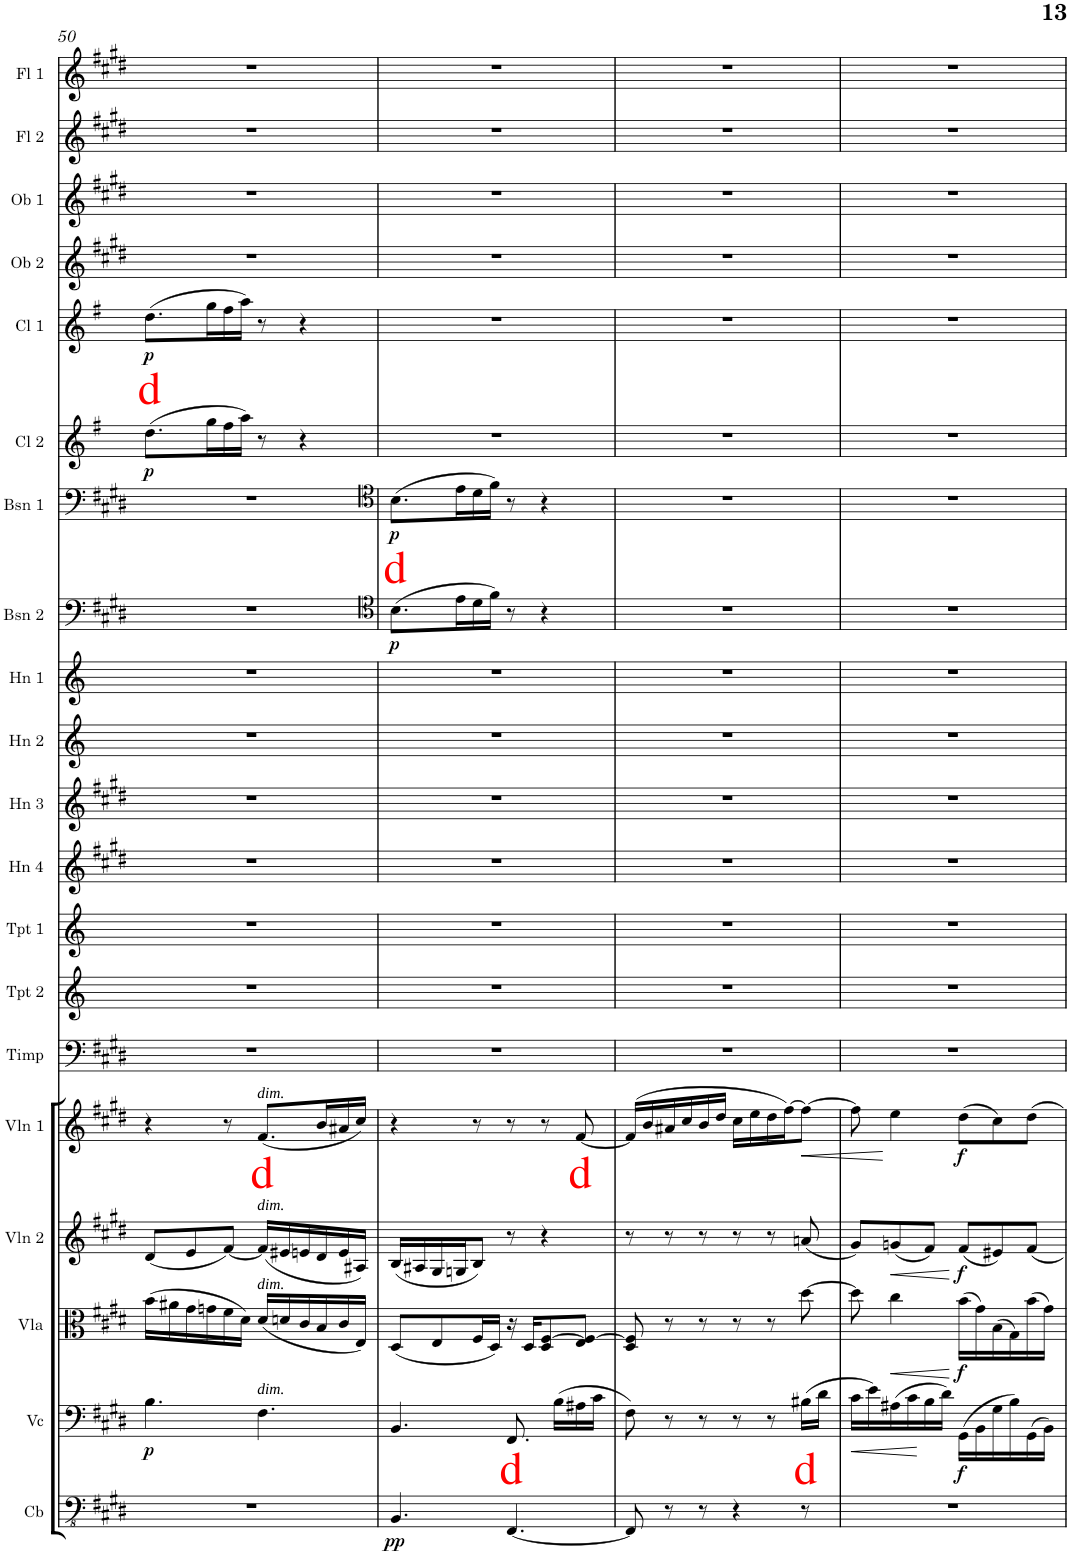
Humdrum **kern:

**kern	**dynam	**kern	**text	**dynam	**kern	**dynam	**kern	**dynam	**kern	**text	**dynam	**kern	**kern	**kern	**kern	**kern	**kern	**kern	**kern	**dynam	**kern	**text	**dynam	**kern	**dynam	**kern	**text	**dynam	**kern	**kern	**kern	**kern
*part20	*part20	*part19	*part19	*part19	*part18	*part18	*part17	*part17	*part16	*part16	*part16	*part15	*part14	*part13	*part12	*part11	*part10	*part9	*part8	*part8	*part7	*part7	*part7	*part6	*part6	*part5	*part5	*part5	*part4	*part3	*part2	*part1
*staff20	*staff20	*staff19	*staff19	*staff19	*staff18	*staff18	*staff17	*staff17	*staff16	*staff16	*staff16	*staff15	*staff14	*staff13	*staff12	*staff11	*staff10	*staff9	*staff8	*staff8	*staff7	*staff7	*staff7	*staff6	*staff6	*staff5	*staff5	*staff5	*staff4	*staff3	*staff2	*staff1
*I"Contrabass	*	*I"Violoncello	*	*	*I"Viola	*	*I"Violin 2	*	*I"Violin 1	*	*	*I"Timpani	*I"E Trumpet 2	*I"E Trumpet 1	*I"C Horn 4	*I"C Horn 3	*I"E Horn 2	*I"E Horn 1	*I"Bassoon 2	*	*I"Bassoon 1	*	*	*I"A Clarinet 2	*	*I"A Clarinet 1	*	*	*I"Oboe 2	*I"Oboe 1	*I"Flute 2	*I"Flute 1
*I'Cb	*	*I'Vc	*	*	*I'Vla	*	*I'Vln 2	*	*I'Vln 1	*	*	*I'Timp	*I'Tpt 2	*I'Tpt 1	*I'Hn 4	*I'Hn 3	*I'Hn 2	*I'Hn 1	*I'Bsn 2	*	*I'Bsn 1	*	*	*I'Cl 2	*	*I'Cl 1	*	*	*I'Ob 2	*I'Ob 1	*I'Fl 2	*I'Fl 1
!!LO:PB:g=z
*clefFv4	*	*clefF4	*	*	*clefC3	*	*clefG2	*	*clefG2	*	*	*clefF4	*clefG2	*clefG2	*clefG2	*clefG2	*clefG2	*clefG2	*clefF4	*	*clefF4	*	*	*clefG2	*	*clefG2	*	*	*clefG2	*clefG2	*clefG2	*clefG2
*	*	*	*	*	*	*	*	*	*	*	*	*	*Trd-2c-4	*Trd-2c-4	*Trd7c12	*Trd7c12	*Trd5c8	*Trd5c8	*	*	*	*	*	*Trd2c3	*	*Trd2c3	*	*	*	*	*	*
*k[f#c#g#d#]	*	*k[f#c#g#d#]	*	*	*k[f#c#g#d#]	*	*k[f#c#g#d#]	*	*k[f#c#g#d#]	*	*	*k[f#c#g#d#]	*k[]	*k[]	*k[f#c#g#d#]	*k[f#c#g#d#]	*k[]	*k[]	*k[f#c#g#d#]	*	*k[f#c#g#d#]	*	*	*k[f#]	*	*k[f#]	*	*	*k[f#c#g#d#]	*k[f#c#g#d#]	*k[f#c#g#d#]	*k[f#c#g#d#]
*M6/8	*	*M6/8	*	*	*M6/8	*	*M6/8	*	*M6/8	*	*	*M6/8	*M6/8	*M6/8	*M6/8	*M6/8	*M6/8	*M6/8	*M6/8	*	*M6/8	*	*	*M6/8	*	*M6/8	*	*	*M6/8	*M6/8	*M6/8	*M6/8
=50	=50	=50	=50	=50	=50	=50	=50	=50	=50	=50	=50	=50	=50	=50	=50	=50	=50	=50	=50	=50	=50	=50	=50	=50	=50	=50	=50	=50	=50	=50	=50	=50
!	!	!	!	!LO:DY:b	!	!	!	!	!	!	!	!	!	!	!	!	!	!	!	!	!	!	!	!	!LO:DY:b	!	!LO:LY:b:color=#FF0000	!LO:DY:b	!	!	!	!
2.r	.	4.B\	.	p	(16b\LL	.	(8d#/L	.	4r	.	.	2.r	2.r	2.r	2.r	2.r	2.r	2.r	2.r	.	2.r	.	.	(8.dd\L	p	(8.dd\L	d	p	2.r	2.r	2.r	2.r
.	.	.	.	.	16a#X\	.	.	.	.	.	.	.	.	.	.	.	.	.	.	.	.	.	.	.	.	.	.	.	.	.	.	.
.	.	.	.	.	16g#\	.	8e/	.	.	.	.	.	.	.	.	.	.	.	.	.	.	.	.	.	.	.	.	.	.	.	.	.
.	.	.	.	.	16gn\	.	.	.	.	.	.	.	.	.	.	.	.	.	.	.	.	.	.	16gg\L	.	16gg\L	.	.	.	.	.	.
.	.	.	.	.	16f#\	.	[8f#/J)	.	8r	.	.	.	.	.	.	.	.	.	.	.	.	.	.	16ff#\	.	16ff#\	.	.	.	.	.	.
.	.	.	.	.	16d#\JJ)	.	.	.	.	.	.	.	.	.	.	.	.	.	.	.	.	.	.	16aa\JJ)	.	16aa\JJ)	.	.	.	.	.	.
!	!	!	!	!	!	!	!	!	!LO:TX:a:i:t=dim.	!	!	!	!	!	!	!	!	!	!	!	!	!	!	!	!	!	!	!	!	!	!	!
!	!	!	!	!	!	!	!LO:TX:a:i:t=dim.	!	!	!	!	!	!	!	!	!	!	!	!	!	!	!	!	!	!	!	!	!	!	!	!	!
!	!	!	!	!	!LO:TX:a:i:t=dim.	!	!	!	!	!	!	!	!	!	!	!	!	!	!	!	!	!	!	!	!	!	!	!	!	!	!	!
!	!	!LO:TX:a:i:t=dim.	!	!	!	!	!	!	!	!	!	!	!	!	!	!	!	!	!	!	!	!	!	!	!	!	!	!	!	!	!	!
!	!	!	!	!	!	!	!	!	!	!LO:LY:b:color=#FF0000	!	!	!	!	!	!	!	!	!	!	!	!	!	!	!	!	!	!	!	!	!	!
.	.	4.F#\	.	.	(16d#/LL	.	(16f#/LL]	.	(8.f#/L	d	.	.	.	.	.	.	.	.	.	.	.	.	.	8r	.	8r	.	.	.	.	.	.
.	.	.	.	.	16dn/	.	16e#X/	.	.	.	.	.	.	.	.	.	.	.	.	.	.	.	.	.	.	.	.	.	.	.	.	.
.	.	.	.	.	16c#/	.	16en/	.	.	.	.	.	.	.	.	.	.	.	.	.	.	.	.	4r	.	4r	.	.	.	.	.	.
.	.	.	.	.	16B/	.	16d#/	.	16b/L	.	.	.	.	.	.	.	.	.	.	.	.	.	.	.	.	.	.	.	.	.	.	.
.	.	.	.	.	16c#/	.	16e/	.	16a#X/	.	.	.	.	.	.	.	.	.	.	.	.	.	.	.	.	.	.	.	.	.	.	.
.	.	.	.	.	16E/JJ)	.	16A#X/JJ)	.	16cc#/JJ)	.	.	.	.	.	.	.	.	.	.	.	.	.	.	.	.	.	.	.	.	.	.	.
=51	=51	=51	=51	=51	=51	=51	=51	=51	=51	=51	=51	=51	=51	=51	=51	=51	=51	=51	=51	=51	=51	=51	=51	=51	=51	=51	=51	=51	=51	=51	=51	=51
*	*	*	*	*	*	*	*	*	*	*	*	*	*	*	*	*	*	*	*clefC4	*	*clefC4	*	*	*	*	*	*	*	*	*	*	*
!	!LO:DY:b	!	!	!	!	!	!	!	!	!	!	!	!	!	!	!	!	!	!	!LO:DY:b	!	!LO:LY:b:color=#FF0000	!LO:DY:b	!	!	!	!	!	!	!	!	!
4.BBB/	pp	4.BB/	.	.	(8D#/L	.	(16B/LL	.	4r	.	.	2.r	2.r	2.r	2.r	2.r	2.r	2.r	(8.B\L	p	(8.B\L	d	p	2.r	.	2.r	.	.	2.r	2.r	2.r	2.r
.	.	.	.	.	.	.	16A#X/	.	.	.	.	.	.	.	.	.	.	.	.	.	.	.	.	.	.	.	.	.	.	.	.	.
.	.	.	.	.	8E/	.	16G#/	.	.	.	.	.	.	.	.	.	.	.	.	.	.	.	.	.	.	.	.	.	.	.	.	.
.	.	.	.	.	.	.	16Gn/J	.	.	.	.	.	.	.	.	.	.	.	16e\L	.	16e\L	.	.	.	.	.	.	.	.	.	.	.
.	.	.	.	.	16F#/L	.	8B/J)	.	8r	.	.	.	.	.	.	.	.	.	16d#\	.	16d#\	.	.	.	.	.	.	.	.	.	.	.
.	.	.	.	.	16D#/JJ)	.	.	.	.	.	.	.	.	.	.	.	.	.	16f#\JJ)	.	16f#\JJ)	.	.	.	.	.	.	.	.	.	.	.
!	!	!	!LO:LY:b:color=#FF0000	!	!	!	!	!	!	!	!	!	!	!	!	!	!	!	!	!	!	!	!	!	!	!	!	!	!	!	!	!
[4.FFF#/	.	8.FF#/	d	.	16r	.	8r	.	8r	.	.	.	.	.	.	.	.	.	8r	.	8r	.	.	.	.	.	.	.	.	.	.	.
.	.	.	.	.	16D#/KL	.	.	.	.	.	.	.	.	.	.	.	.	.	.	.	.	.	.	.	.	.	.	.	.	.	.	.
.	.	.	.	.	8D#/ [8F#/	.	4r	.	8r	.	.	.	.	.	.	.	.	.	4r	.	4r	.	.	.	.	.	.	.	.	.	.	.
.	.	(16B\LL	.	.	.	.	.	.	.	.	.	.	.	.	.	.	.	.	.	.	.	.	.	.	.	.	.	.	.	.	.	.
!	!	!	!	!	!	!	!	!	!	!LO:LY:b:color=#FF0000	!	!	!	!	!	!	!	!	!	!	!	!	!	!	!	!	!	!	!	!	!	!
.	.	16A#X\	.	.	8E/ 8F#/_J	.	.	.	[8f#/	d	.	.	.	.	.	.	.	.	.	.	.	.	.	.	.	.	.	.	.	.	.	.
.	.	16c#\JJ	.	.	.	.	.	.	.	.	.	.	.	.	.	.	.	.	.	.	.	.	.	.	.	.	.	.	.	.	.	.
=52	=52	=52	=52	=52	=52	=52	=52	=52	=52	=52	=52	=52	=52	=52	=52	=52	=52	=52	=52	=52	=52	=52	=52	=52	=52	=52	=52	=52	=52	=52	=52	=52
8FFF#/]	.	8F#\)	.	.	8D#/ 8F#/]	.	8r	.	(16f#/LL]	.	.	2.r	2.r	2.r	2.r	2.r	2.r	2.r	2.r	.	2.r	.	.	2.r	.	2.r	.	.	2.r	2.r	2.r	2.r
.	.	.	.	.	.	.	.	.	16b/	.	.	.	.	.	.	.	.	.	.	.	.	.	.	.	.	.	.	.	.	.	.	.
8r	.	8r	.	.	8r	.	8r	.	16a#X/	.	.	.	.	.	.	.	.	.	.	.	.	.	.	.	.	.	.	.	.	.	.	.
.	.	.	.	.	.	.	.	.	16cc#/	.	.	.	.	.	.	.	.	.	.	.	.	.	.	.	.	.	.	.	.	.	.	.
8r	.	8r	.	.	8r	.	8r	.	16b/	.	.	.	.	.	.	.	.	.	.	.	.	.	.	.	.	.	.	.	.	.	.	.
.	.	.	.	.	.	.	.	.	16dd#/JJ	.	.	.	.	.	.	.	.	.	.	.	.	.	.	.	.	.	.	.	.	.	.	.
4r	.	8r	.	.	8r	.	8r	.	16cc#\LL	.	.	.	.	.	.	.	.	.	.	.	.	.	.	.	.	.	.	.	.	.	.	.
.	.	.	.	.	.	.	.	.	16ee\	.	.	.	.	.	.	.	.	.	.	.	.	.	.	.	.	.	.	.	.	.	.	.
.	.	8r	.	.	8r	.	8r	.	16dd#\	.	.	.	.	.	.	.	.	.	.	.	.	.	.	.	.	.	.	.	.	.	.	.
.	.	.	.	.	.	.	.	.	[16ff#\J)	.	.	.	.	.	.	.	.	.	.	.	.	.	.	.	.	.	.	.	.	.	.	.
!	!	!	!LO:LY:b:color=#FF0000	!	!	!	!	!	!	!	!LO:HP:b	!	!	!	!	!	!	!	!	!	!	!	!	!	!	!	!	!	!	!	!	!
8r	.	(16B#X\LL	d	.	[8dd#\	.	(8an/	.	8ff#\J_	.	<	.	.	.	.	.	.	.	.	.	.	.	.	.	.	.	.	.	.	.	.	.
.	.	16d#\JJ	.	.	.	.	.	.	.	.	.	.	.	.	.	.	.	.	.	.	.	.	.	.	.	.	.	.	.	.	.	.
=53	=53	=53	=53	=53	=53	=53	=53	=53	=53	=53	=53	=53	=53	=53	=53	=53	=53	=53	=53	=53	=53	=53	=53	=53	=53	=53	=53	=53	=53	=53	=53	=53
!	!	!	!	!LO:HP:b	!	!	!	!	!	!	!	!	!	!	!	!	!	!	!	!	!	!	!	!	!	!	!	!	!	!	!	!
2.r	.	16c#\LL	.	<	8dd#\]	.	8g#/L)	.	8ff#\]	.	.	2.r	2.r	2.r	2.r	2.r	2.r	2.r	2.r	.	2.r	.	.	2.r	.	2.r	.	.	2.r	2.r	2.r	2.r
.	.	16e\)	.	.	.	.	.	.	.	.	.	.	.	.	.	.	.	.	.	.	.	.	.	.	.	.	.	.	.	.	.	.
!	!	!	!	!	!	!LO:HP:b	!	!LO:HP:b	!	!	!	!	!	!	!	!	!	!	!	!	!	!	!	!	!	!	!	!	!	!	!	!
.	.	(16A#X\	.	.	4cc#\	<	(8gn/	<	4ee\	.	[	.	.	.	.	.	.	.	.	.	.	.	.	.	.	.	.	.	.	.	.	.
.	.	16c#\	.	.	.	.	.	.	.	.	.	.	.	.	.	.	.	.	.	.	.	.	.	.	.	.	.	.	.	.	.	.
.	.	16B\	.	[	.	.	8f#/J)	.	.	.	.	.	.	.	.	.	.	.	.	.	.	.	.	.	.	.	.	.	.	.	.	.
.	.	16d#\JJ)	.	.	.	.	.	.	.	.	.	.	.	.	.	.	.	.	.	.	.	.	.	.	.	.	.	.	.	.	.	.
!	!	!	!	!LO:DY:b	!	!LO:DY:n=1:b	!	!LO:DY:n=1:b	!	!	!LO:DY:b	!	!	!	!	!	!	!	!	!	!	!	!	!	!	!	!	!	!	!	!	!
.	.	(16GG#\LL	.	f	(16b\LL	[ f	(8f#/L	[ f	(8dd#\L	.	f	.	.	.	.	.	.	.	.	.	.	.	.	.	.	.	.	.	.	.	.	.
.	.	16BB\	.	.	16g#\)	.	.	.	.	.	.	.	.	.	.	.	.	.	.	.	.	.	.	.	.	.	.	.	.	.	.	.
.	.	16G#\	.	.	(16B\	.	8e#X/)	.	8cc#\)	.	.	.	.	.	.	.	.	.	.	.	.	.	.	.	.	.	.	.	.	.	.	.
.	.	16B\)	.	.	16G#\)	.	.	.	.	.	.	.	.	.	.	.	.	.	.	.	.	.	.	.	.	.	.	.	.	.	.	.
.	.	(16GG#\	.	.	(16b\	.	8f#/J	.	8dd#\J	.	.	.	.	.	.	.	.	.	.	.	.	.	.	.	.	.	.	.	.	.	.	.
.	.	16BB\JJ)	.	.	16g#\JJ)	.	.	.	.	.	.	.	.	.	.	.	.	.	.	.	.	.	.	.	.	.	.	.	.	.	.	.
=	=	=	=	=	=	=	=	=	=	=	=	=	=	=	=	=	=	=	=	=	=	=	=	=	=	=	=	=	=	=	=	=
*-	*-	*-	*-	*-	*-	*-	*-	*-	*-	*-	*-	*-	*-	*-	*-	*-	*-	*-	*-	*-	*-	*-	*-	*-	*-	*-	*-	*-	*-	*-	*-	*-
